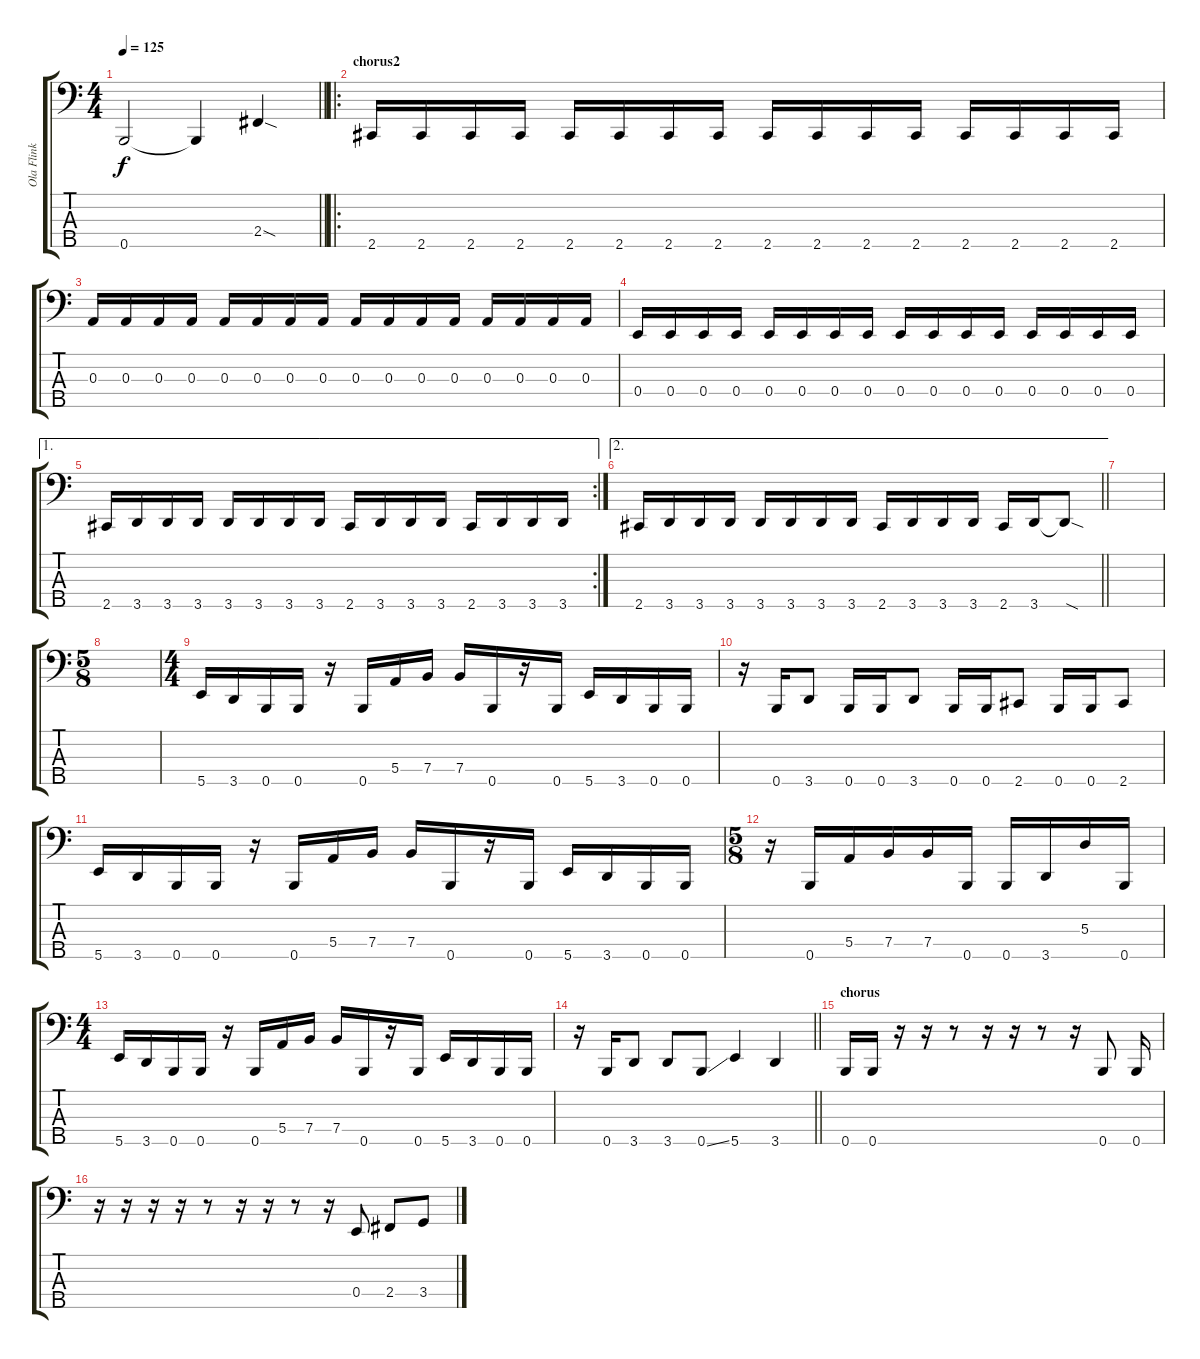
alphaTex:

\track ("Ola Flink" "Ola Flink") {instrument electricbasspick}
\staff {score tabs}
\tuning (G2 D2 A1 E1 B0) {hide}
\ts (4 4)
\tempo 125
\clef f4
\barLineRight lightlight
\ks c
0.5.2{dy f} 0.5{t}.4 2.4{sod}.4 |
\ro
\section ("" "chorus2")
2.5.16 2.5.16 2.5.16 2.5.16 2.5.16 2.5.16 2.5.16 2.5.16 2.5.16 2.5.16 2.5.16 2.5.16 2.5.16 2.5.16 2.5.16 2.5.16 |
0.3.16 0.3.16 0.3.16 0.3.16 0.3.16 0.3.16 0.3.16 0.3.16 0.3.16 0.3.16 0.3.16 0.3.16 0.3.16 0.3.16 0.3.16 0.3.16 |
0.4.16 0.4.16 0.4.16 0.4.16 0.4.16 0.4.16 0.4.16 0.4.16 0.4.16 0.4.16 0.4.16 0.4.16 0.4.16 0.4.16 0.4.16 0.4.16 |
\ae 1
\rc 2
2.5.16 3.5.16 3.5.16 3.5.16 3.5.16 3.5.16 3.5.16 3.5.16 2.5.16 3.5.16 3.5.16 3.5.16 2.5.16 3.5.16 3.5.16 3.5.16 |
\ae 2
\barLineRight lightlight
2.5.16 3.5.16 3.5.16 3.5.16 3.5.16 3.5.16 3.5.16 3.5.16 2.5.16 3.5.16 3.5.16 3.5.16 2.5.16 3.5.16 3.5{sod t}.8 |
|
\ts (5 8)
|
\ts (4 4)
5.5.16 3.5.16 0.5.16 0.5.16 r.16 0.5.16 5.4.16 7.4.16 7.4.16 0.5.16 r.16 0.5.16 5.5.16 3.5.16 0.5.16 0.5.16 |
r.16 0.5.16 3.5.8 0.5.16 0.5.16 3.5.8 0.5.16 0.5.16 2.5.8 0.5.16 0.5.16 2.5.8 |
5.5.16 3.5.16 0.5.16 0.5.16 r.16 0.5.16 5.4.16 7.4.16 7.4.16 0.5.16 r.16 0.5.16 5.5.16 3.5.16 0.5.16 0.5.16 |
\ts (5 8)
r.16 0.5.16 5.4.16 7.4.16 7.4.16 0.5.16 0.5.16 3.5.16 5.3.16 0.5.16 |
\ts (4 4)
5.5.16 3.5.16 0.5.16 0.5.16 r.16 0.5.16 5.4.16 7.4.16 7.4.16 0.5.16 r.16 0.5.16 5.5.16 3.5.16 0.5.16 0.5.16 |
\barLineRight lightlight
r.16 0.5.16 3.5.8 3.5.8 0.5{ss}.8 5.5.4 3.5.4 |
\section ("" "chorus")
0.5.16 0.5.16 r.16 r.16 r.8 r.16 r.16 r.8 r.16 0.5.8 0.5.16 |
r.16 r.16 r.16 r.16 r.8 r.16 r.16 r.8 r.16 0.4.8 2.4.8 3.4.8
